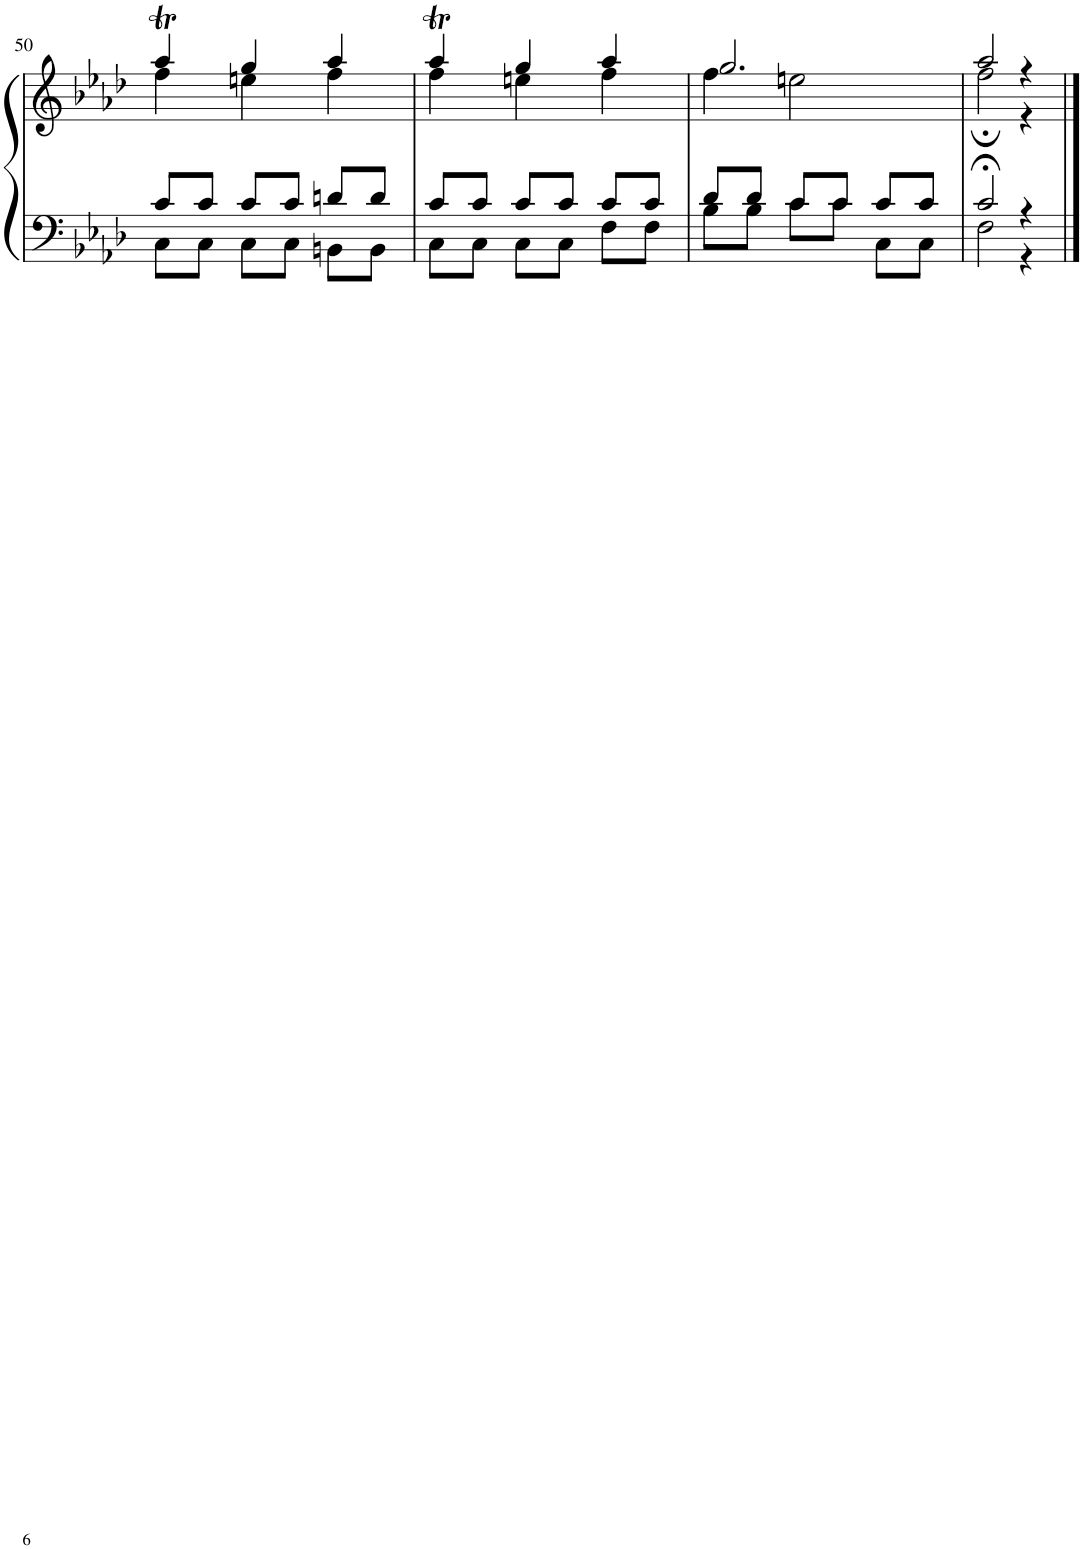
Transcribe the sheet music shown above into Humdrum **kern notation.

**kern	**kern
*part1	*part1
*staff2	*staff1
*I"Piano	*
*I'Pia.	*
!!LO:PB:g=z
*clefF4	*clefG2
*k[b-e-a-d-]	*k[b-e-a-d-]
*M3/4	*M3/4
=50	=50
*^	*^
8c/L	8C\L	4aa-T/	4ff\
8c/J	8C\J	.	.
8c/L	8C\L	4gg/	4een\
8c/J	8C\J	.	.
8dn/L	8BBn\L	4aa-/	4ff\
8d/J	8BB\J	.	.
=51	=51	=51	=51
8c/L	8C\L	4aa-T/	4ff\
8c/J	8C\J	.	.
8c/L	8C\L	4gg/	4een\
8c/J	8C\J	.	.
8c/L	8F\L	4aa-/	4ff\
8c/J	8F\J	.	.
=52	=52	=52	=52
8d-/L	8B-\L	2.gg/	4ff\
8d-/J	8B-\J	.	.
8c\L	8c/L	.	2een\
8c\J	8c/J	.	.
8c/L	8C\L	.	.
8c/J	8C\J	.	.
=53	=53	=53	=53
2F;<\	2c/	2ff\	2aa-;/
4r	4r	4r	4r
*v	*v	*	*
*	*v	*v
==	==
*-	*-
